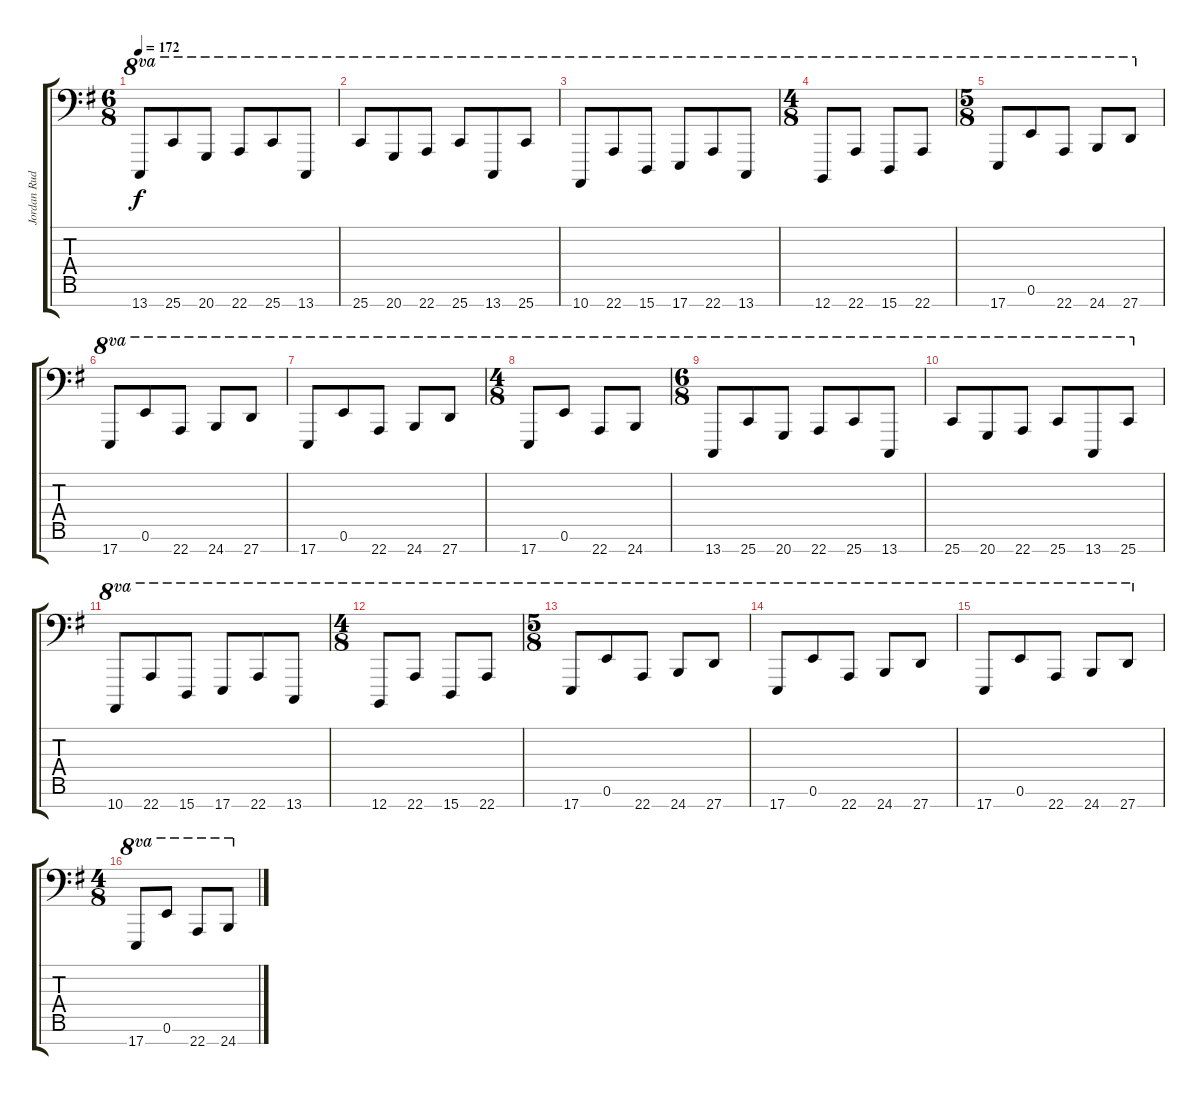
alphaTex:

\track ("Jordan Rudess - Left Hand" "Jordan Rud") {instrument fx1rain}
\staff {score tabs}
\tuning (E5 B4 G4 D4 A3 E3 B0) {hide}
\ts (6 8)
\tempo 172
\clef f4
\ks g
13.7.8{ot 8va dy f} 25.7.8{ot 8va} 20.7.8{ot 8va} 22.7.8{ot 8va} 25.7.8{ot 8va} 13.7.8{ot 8va} |
25.7.8{ot 8va} 20.7.8{ot 8va} 22.7.8{ot 8va} 25.7.8{ot 8va} 13.7.8{ot 8va} 25.7.8{ot 8va} |
10.7.8{ot 8va} 22.7.8{ot 8va} 15.7.8{ot 8va} 17.7.8{ot 8va} 22.7.8{ot 8va} 13.7.8{ot 8va} |
\ts (4 8)
12.7.8{ot 8va} 22.7.8{ot 8va} 15.7.8{ot 8va} 22.7.8{ot 8va} |
\ts (5 8)
17.7.8{ot 8va} 0.6.8{ot 8va} 22.7.8{ot 8va} 24.7.8{ot 8va} 27.7.8{ot 8va} |
17.7.8{ot 8va} 0.6.8{ot 8va} 22.7.8{ot 8va} 24.7.8{ot 8va} 27.7.8{ot 8va} |
17.7.8{ot 8va} 0.6.8{ot 8va} 22.7.8{ot 8va} 24.7.8{ot 8va} 27.7.8{ot 8va} |
\ts (4 8)
17.7.8{ot 8va} 0.6.8{ot 8va} 22.7.8{ot 8va} 24.7.8{ot 8va} |
\ts (6 8)
13.7.8{ot 8va} 25.7.8{ot 8va} 20.7.8{ot 8va} 22.7.8{ot 8va} 25.7.8{ot 8va} 13.7.8{ot 8va} |
25.7.8{ot 8va} 20.7.8{ot 8va} 22.7.8{ot 8va} 25.7.8{ot 8va} 13.7.8{ot 8va} 25.7.8{ot 8va} |
10.7.8{ot 8va} 22.7.8{ot 8va} 15.7.8{ot 8va} 17.7.8{ot 8va} 22.7.8{ot 8va} 13.7.8{ot 8va} |
\ts (4 8)
12.7.8{ot 8va} 22.7.8{ot 8va} 15.7.8{ot 8va} 22.7.8{ot 8va} |
\ts (5 8)
17.7.8{ot 8va} 0.6.8{ot 8va} 22.7.8{ot 8va} 24.7.8{ot 8va} 27.7.8{ot 8va} |
17.7.8{ot 8va} 0.6.8{ot 8va} 22.7.8{ot 8va} 24.7.8{ot 8va} 27.7.8{ot 8va} |
17.7.8{ot 8va} 0.6.8{ot 8va} 22.7.8{ot 8va} 24.7.8{ot 8va} 27.7.8{ot 8va} |
\ts (4 8)
17.7.8{ot 8va} 0.6.8{ot 8va} 22.7.8{ot 8va} 24.7.8{ot 8va}
